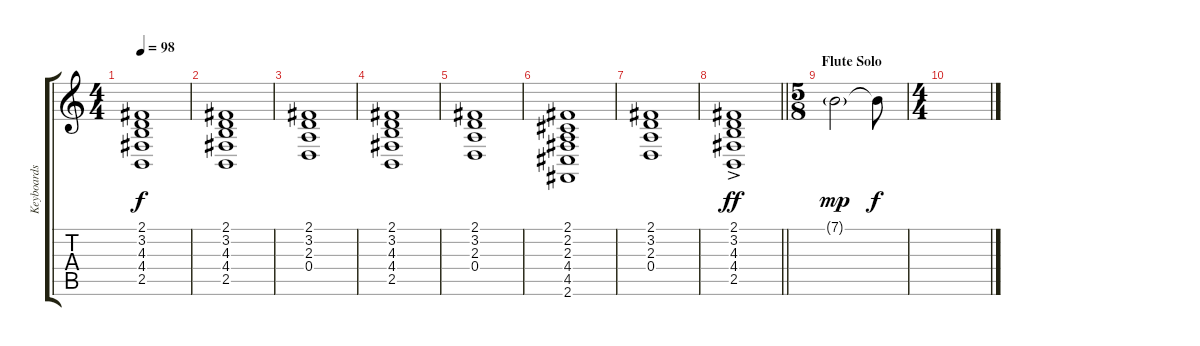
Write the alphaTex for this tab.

\track ("Keyboards 1" "Keyboards ") {instrument stringensemble1}
\staff {score tabs}
\tuning (E4 B3 G3 D3 A2 E2) {hide}
\ts (4 4)
\tempo 98
\clef g2
\ks c
(2.1 3.2 4.3 4.4 2.5).1{dy f} |
(2.1 3.2 4.3 4.4 2.5).1 |
(2.1 3.2 2.3 0.4).1 |
(2.1 3.2 4.3 4.4 2.5).1 |
(2.1 3.2 2.3 0.4).1 |
(2.1 2.2 2.3 4.4 4.5 2.6).1 |
(2.1 3.2 2.3 0.4).1 |
\barLineRight lightlight
(2.1{ac} 3.2 4.3 4.4 2.5).1{dy ff} |
\ts (5 8)
\section ("" "Flute Solo")
7.1{g}.2{dy mp} 7.1{t}.8{dy f} |
\ts (4 4)
